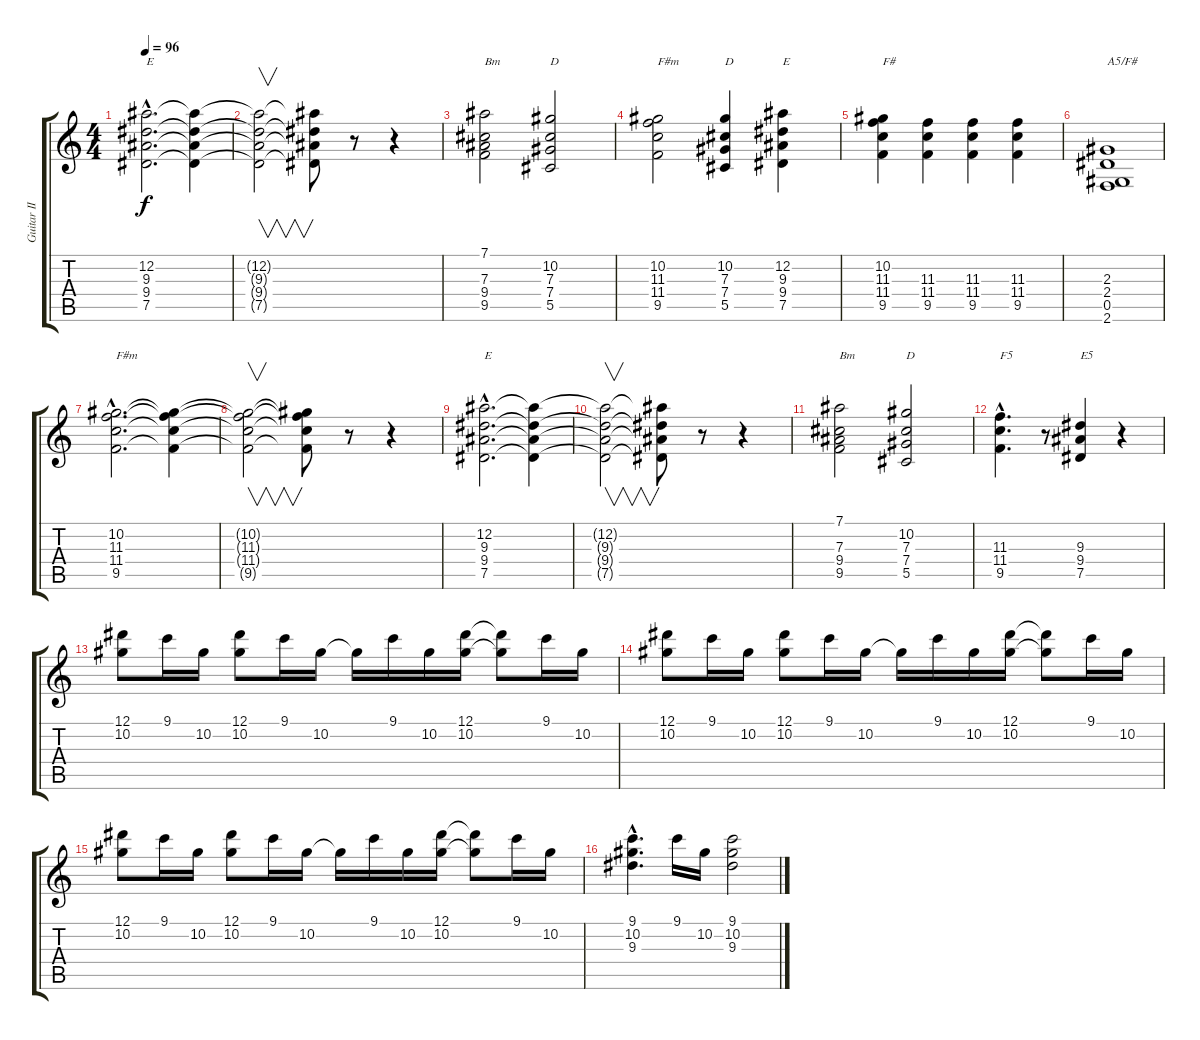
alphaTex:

\track ("Guitar II" "Guitar II") {instrument electricguitarclean}
\staff {score tabs}
\tuning (Eb4 Bb3 Gb3 Db3 Ab2 Eb2) {hide}
\ts (4 4)
\tempo 96
\clef g2
\ks c
(12.2{hac} 9.3{hac} 9.4{hac} 7.5{hac}).2{d txt "E" dy f} (12.2{t} 9.3{t} 9.4{t} 7.5{t}).4 |
(12.2{t} 9.3{t} 9.4{t} 7.5{t}).2{v} (12.2{t} 9.3{t} 9.4{t} 7.5{t}).8 r.8 r.4 |
(7.1 7.3 9.4 9.5).2{txt "Bm"} (10.2 7.3 7.4 5.5).2{txt "D"} |
(10.2 11.3 11.4 9.5).2{txt "F#m"} (10.2 7.3 7.4 5.5).4{txt "D"} (12.2 9.3 9.4 7.5).4{txt "E"} |
(10.2 11.3 11.4 9.5).4{txt "F#"} (11.3 11.4 9.5).4 (11.3 11.4 9.5).4 (11.3 11.4 9.5).4 |
(2.3 2.4 0.5 2.6).1{txt "A5/F#"} |
(10.2{hac} 11.3{hac} 11.4{hac} 9.5{hac}).2{d txt "F#m"} (10.2{t} 11.3{t} 11.4{t} 9.5{t}).4 |
(10.2{t} 11.3{t} 11.4{t} 9.5{t}).2{v} (10.2{t} 11.3{t} 11.4{t} 9.5{t}).8 r.8 r.4 |
(12.2{hac} 9.3{hac} 9.4{hac} 7.5{hac}).2{d txt "E"} (12.2{t} 9.3{t} 9.4{t} 7.5{t}).4 |
(12.2{t} 9.3{t} 9.4{t} 7.5{t}).2{v} (12.2{t} 9.3{t} 9.4{t} 7.5{t}).8 r.8 r.4 |
(7.1 7.3 9.4 9.5).2{txt "Bm"} (10.2 7.3 7.4 5.5).2{txt "D"} |
(11.3{hac} 11.4{hac} 9.5{hac}).4{d txt "F5"} r.8 (9.3 9.4 7.5).4{txt "E5"} r.4 |
(12.1 10.2).8{instrument electricguitarclean} 9.1.16 10.2.16 (12.1 10.2).8 9.1.16 10.2.16 10.2{t}.16 9.1.16 10.2.16 (12.1 10.2).16 (12.1{t} 10.2{t}).8 9.1.16 10.2.16 |
(12.1 10.2).8 9.1.16 10.2.16 (12.1 10.2).8 9.1.16 10.2.16 10.2{t}.16 9.1.16 10.2.16 (12.1 10.2).16 (12.1{t} 10.2{t}).8 9.1.16 10.2.16 |
(12.1 10.2).8 9.1.16 10.2.16 (12.1 10.2).8 9.1.16 10.2.16 10.2{t}.16 9.1.16 10.2.16 (12.1 10.2).16 (12.1{t} 10.2{t}).8 9.1.16 10.2.16 |
(9.1{hac} 10.2{hac} 9.3{hac}).4{d} 9.1.16 10.2.16 (9.1 10.2 9.3).2
